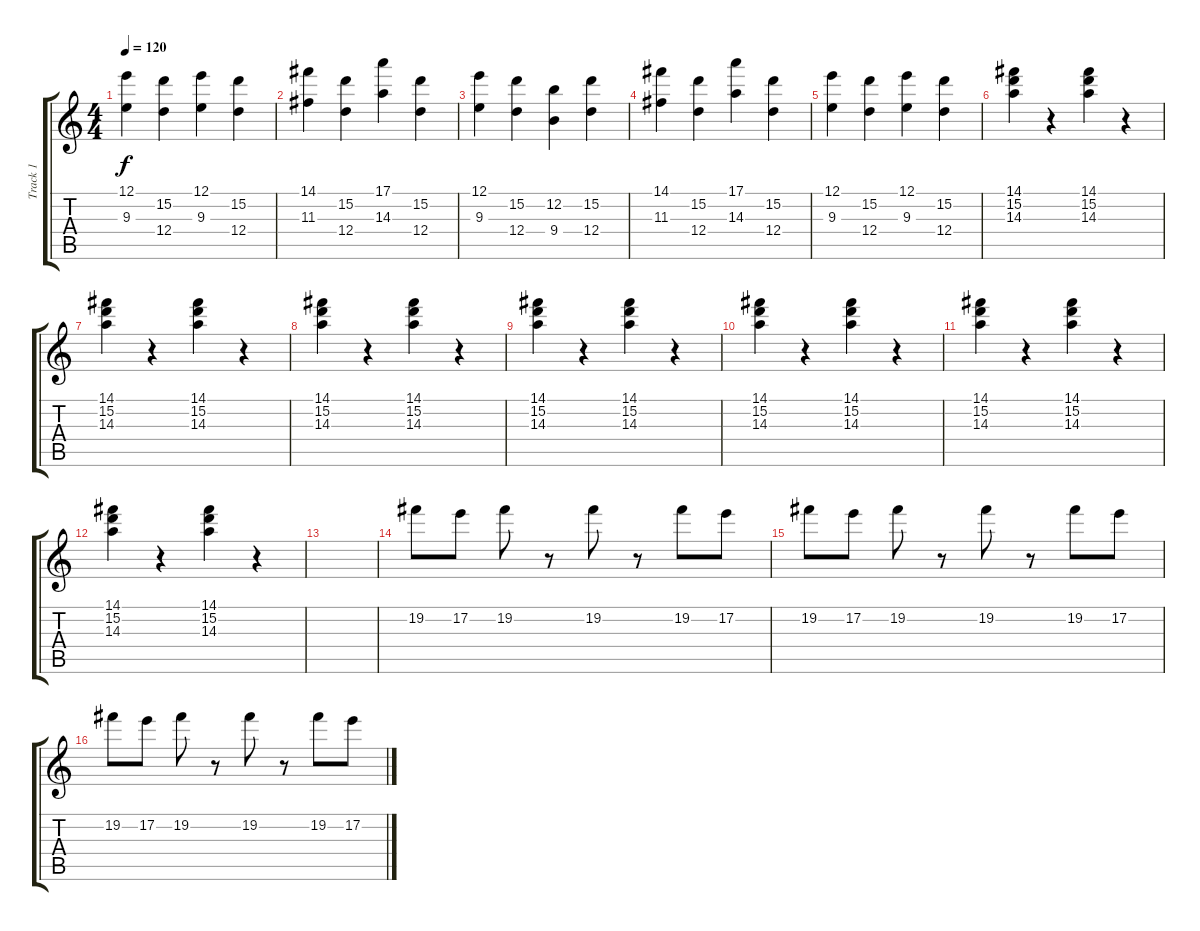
\track ("Track 1" "Track 1") {instrument overdrivenguitar}
\staff {score tabs}
\tuning (E4 B3 G3 D3 A2 E2) {hide}
\ts (4 4)
\tempo 120
\clef g2
\ks c
(12.1 9.3).4{dy f} (15.2 12.4).4 (12.1 9.3).4 (15.2 12.4).4 |
(14.1 11.3).4 (15.2 12.4).4 (17.1 14.3).4 (15.2 12.4).4 |
(12.1 9.3).4 (15.2 12.4).4 (12.2 9.4).4 (15.2 12.4).4 |
(14.1 11.3).4 (15.2 12.4).4 (17.1 14.3).4 (15.2 12.4).4 |
(12.1 9.3).4 (15.2 12.4).4 (12.1 9.3).4 (15.2 12.4).4 |
(14.1 15.2 14.3).4 r.4 (14.1 15.2 14.3).4 r.4 |
(14.1 15.2 14.3).4 r.4 (14.1 15.2 14.3).4 r.4 |
(14.1 15.2 14.3).4 r.4 (14.1 15.2 14.3).4 r.4 |
(14.1 15.2 14.3).4 r.4 (14.1 15.2 14.3).4 r.4 |
(14.1 15.2 14.3).4 r.4 (14.1 15.2 14.3).4 r.4 |
(14.1 15.2 14.3).4 r.4 (14.1 15.2 14.3).4 r.4 |
(14.1 15.2 14.3).4 r.4 (14.1 15.2 14.3).4 r.4 |
|
19.2.8 17.2.8 19.2.8 r.8 19.2.8 r.8 19.2.8 17.2.8 |
19.2.8 17.2.8 19.2.8 r.8 19.2.8 r.8 19.2.8 17.2.8 |
19.2.8 17.2.8 19.2.8 r.8 19.2.8 r.8 19.2.8 17.2.8
